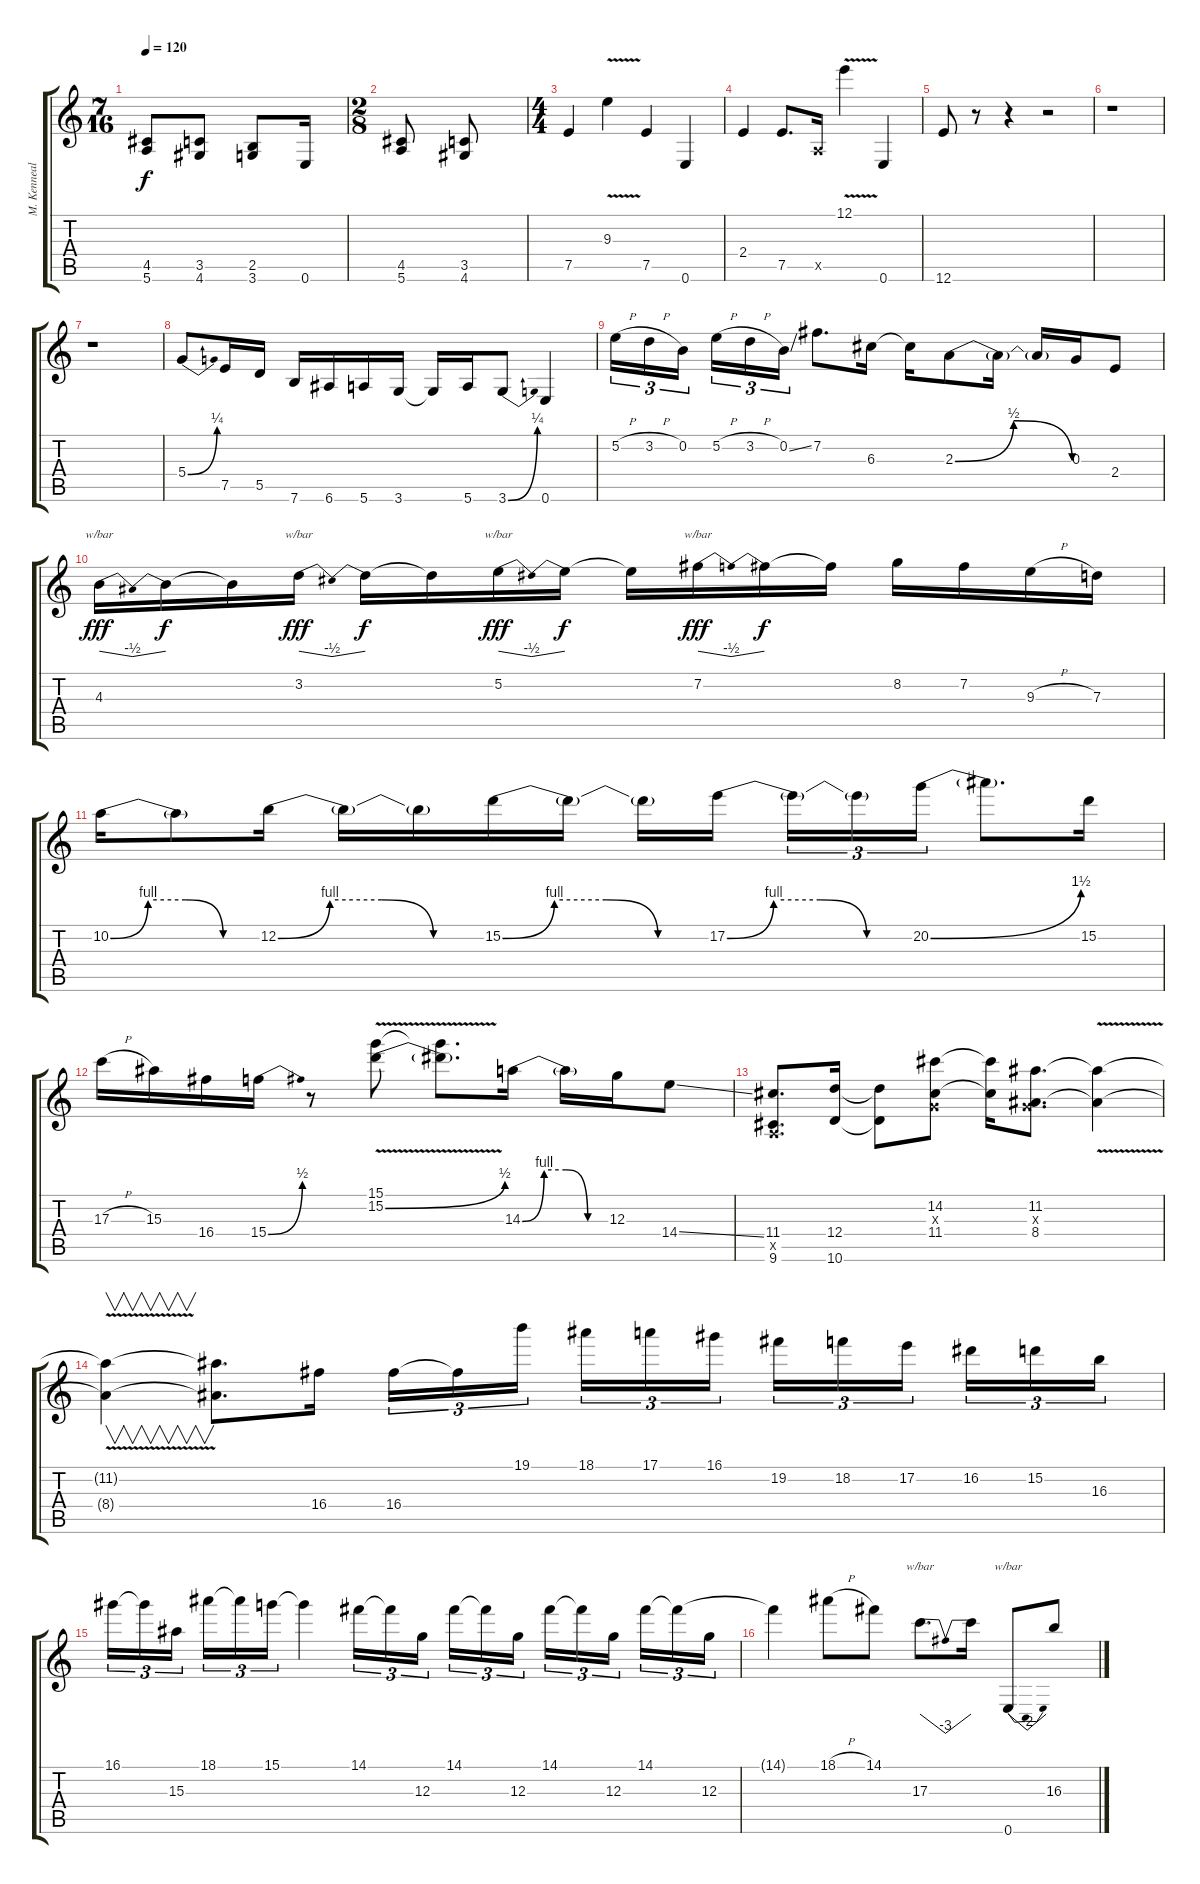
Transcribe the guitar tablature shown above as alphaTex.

\track ("M. Kennealy" "M. Kenneal") {instrument distortionguitar}
\staff {score tabs}
\tuning (E4 B3 G3 D3 A2 E2) {hide}
\ts (7 16)
\tempo 120
\clef g2
\ks c
(4.5 5.6).8{dy f} (3.5 4.6).8 (2.5 3.6).8 0.6.16 |
\ts (2 8)
(4.5 5.6).8 (3.5 4.6).8 |
\ts (4 4)
7.5.4 9.3{v}.4 7.5.4 0.6.4 |
2.4.4 7.5.8{d} 0.5{x}.16 12.1{v}.4 0.6.4 |
12.6.8 r.8 r.4 r.2 |
r.1 |
r.1 |
5.4{be (bend 0 0 60 1)}.8 7.5.16 5.5.16 7.6.16 6.6.16 5.6.16 3.6.16 3.6{t}.16 5.6.16 3.6{be (bend 0 0 60 1)}.8 0.6.4 |
5.2{h}.16{tu (3 2)} 3.2{h}.16{tu (3 2)} 0.2.16{tu (3 2)} 5.2{h}.16{tu (3 2)} 3.2{h}.16{tu (3 2)} 0.2{ss}.16{tu (3 2)} 7.2.8{d} 6.3.16 6.3{t}.16 2.3{be (bendrelease 0 0 30 2 45 2 60 0)}.8 2.3{t}.16 2.3{t}.16 0.3.16 2.4.8 |
4.3.16{tbe (dip default 0 0 30 -2 60 0) dy fff} 4.3{t}.16{dy f} 4.3{t}.16 3.2.16{tbe (dip default 0 0 30 -2 60 0) dy fff} 3.2{t}.16{dy f} 3.2{t}.16 5.2.16{tbe (dip default 0 0 30 -2 60 0) dy fff} 5.2{t}.16{dy f} 5.2{t}.16 7.2.16{tbe (dip default 0 0 30 -2 60 0) dy fff} 7.2{t}.16{dy f} 7.2{t}.16 8.2.16 7.2.16 9.3{h}.16 7.3.16 |
10.2{be (custom 0 0 15 4 30 4 45 0 60 0)}.16 10.2{t}.8 12.2{be (custom 0 0 15 4 30 4 45 0 60 0)}.16 12.2{t}.16 12.2{t}.16 15.2{be (custom 0 0 15 4 30 4 45 0 60 0)}.16 15.2{t}.16 15.2{t}.16 17.2{be (custom 0 0 15 4 30 4 45 0 60 0)}.16 17.2{t}.16{tu (3 2)} 17.2{t}.16{tu (3 2)} 20.2{be (bend 0 0 60 6)}.16{tu (3 2)} 20.2{t}.8{d} 15.2.16 |
17.3{h}.16 15.3.16 16.4.16 15.4{be (bend 0 0 60 2)}.16 r.8 (15.1{v} 15.2{be (bend 0 0 60 2) v}).8 (15.1{t} 15.2{t}).8{d} 14.3{be (custom 0 0 15 4 30 4 45 0 60 0)}.16 14.3{t}.16 12.3.16 14.4{ss}.8 |
(11.4 0.5{x} 9.6).8{d} (12.4 10.6).16 (12.4{t} 10.6{t}).8 (14.2 0.3{x} 11.4).8 (14.2{t} 11.4{t}).16 (11.2 0.3{x} 8.4).8{d} (11.2{v t} 8.4{v t}).4 |
(11.2{t} 8.4{t}).4{v} (11.2{t} 8.4{t}).8{d} 16.4.16 16.4.16{tu (3 2)} 16.4{t}.16{tu (3 2)} 19.1.16{tu (3 2)} 18.1.16{tu (3 2)} 17.1.16{tu (3 2)} 16.1.16{tu (3 2)} 19.2.16{tu (3 2)} 18.2.16{tu (3 2)} 17.2.16{tu (3 2)} 16.2.16{tu (3 2)} 15.2.16{tu (3 2)} 16.3.16{tu (3 2)} |
16.1.16{tu (3 2)} 16.1{t}.16{tu (3 2)} 15.3.16{tu (3 2)} 18.1.16{tu (3 2)} 18.1{t}.16{tu (3 2)} 15.1.16{tu (3 2)} 15.1{t}.4 14.1.16{tu (3 2)} 14.1{t}.16{tu (3 2)} 12.3.16{tu (3 2)} 14.1.16{tu (3 2)} 14.1{t}.16{tu (3 2)} 12.3.16{tu (3 2)} 14.1.16{tu (3 2)} 14.1{t}.16{tu (3 2)} 12.3.16{tu (3 2)} 14.1.16{tu (3 2)} 14.1{t}.16{tu (3 2)} 12.3.16{tu (3 2)} |
14.1{t}.4 18.1{h}.8 14.1.8 17.3.8{d tbe (dip default 0 0 30 -12 60 0)} 17.3{t}.16 0.6.8{tbe (dip default 0 0 30 -8 60 0)} 16.3.8
